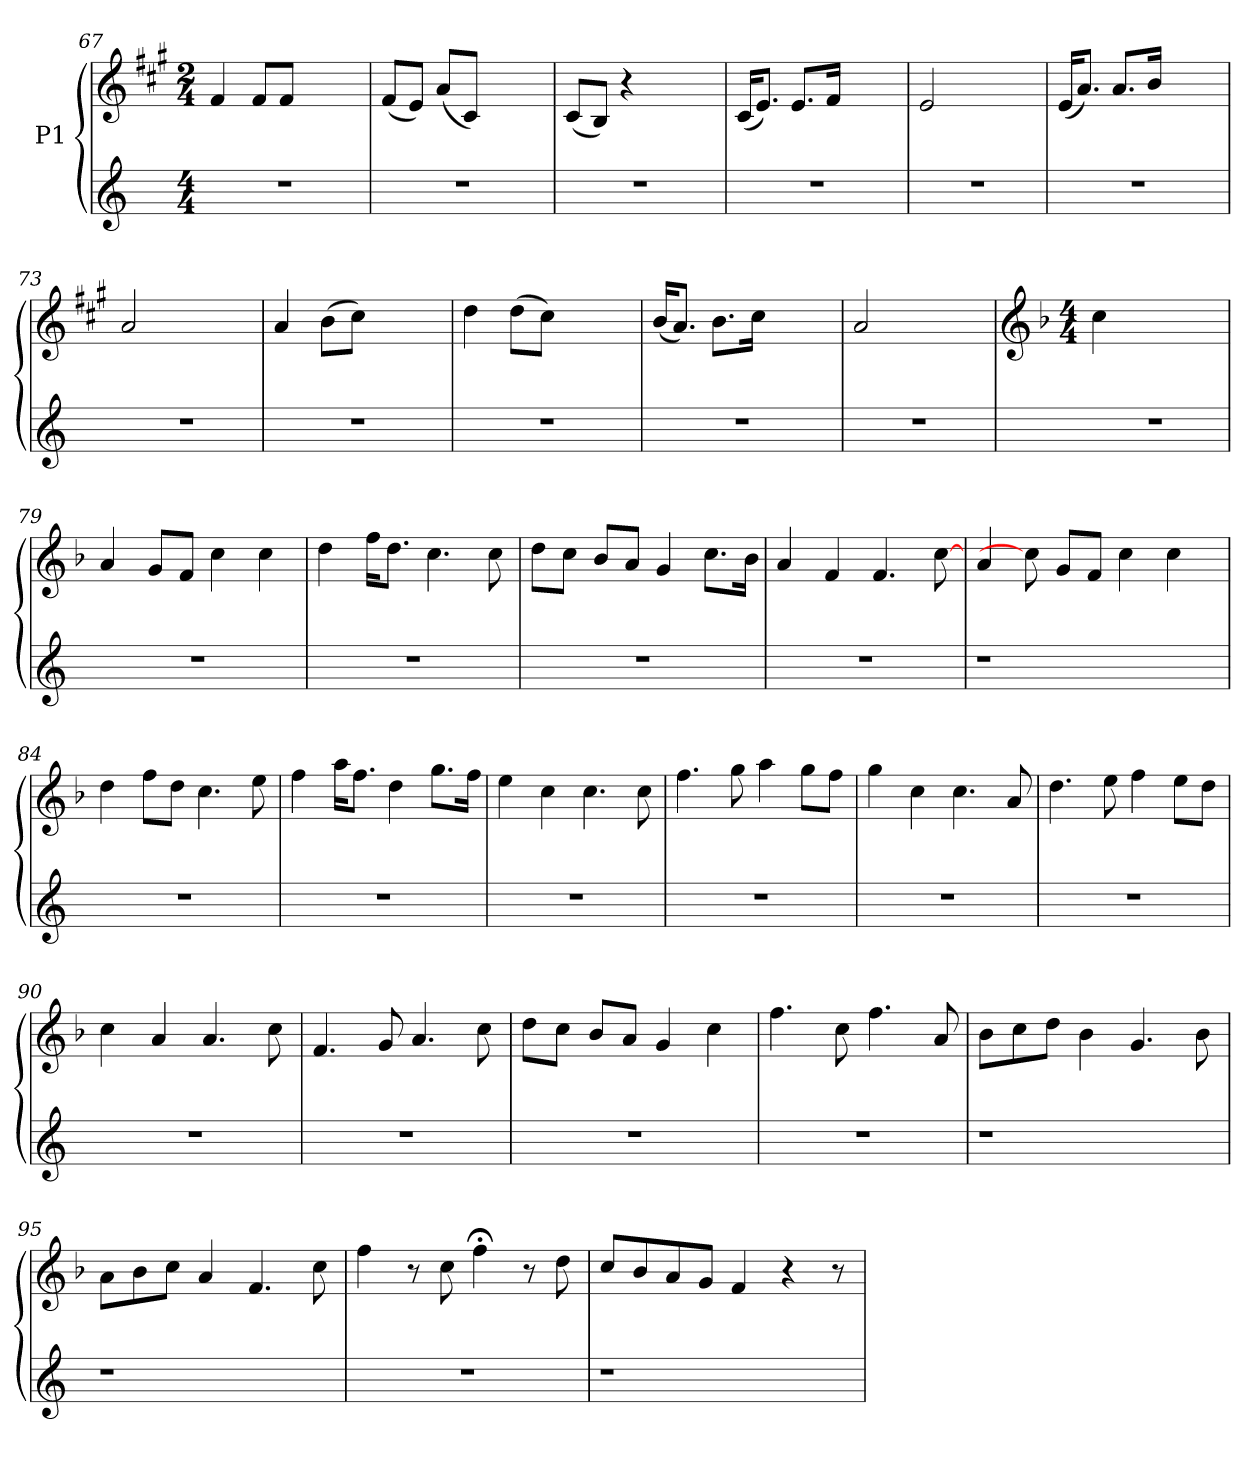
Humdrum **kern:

**kern	**kern
*part2	*part1
*staff2	*staff1
*	*I"P1
*clefG2	*clefG2
*k[]	*k[f#c#g#]
*	*A:
*M4/4	*M2/4
=67	=67
1r	4f#/
.	8f#/L
.	8f#/J
.	2ryy
=68	=68
1r	(<8f#/L
.	8e/J)
.	(<8a/L
.	8c#/J)
.	2ryy
=69	=69
1r	(<8c#/L
.	8B/J)
.	4r
.	2ryy
!!LO:LB:g=z
=70	=70
1r	(<16c#/KL
.	8.e/J)
.	8.e/L
.	16f#/Jk
.	2ryy
=71	=71
1r	2e/
.	2ryy
=72	=72
1r	(<16e/KL
.	8.a/J)
.	8.a/L
.	16b/Jk
.	2ryy
=73	=73
1r	2a/
.	2ryy
=74	=74
1r	4a/
.	(>8b\L
.	8cc#\J)
.	2ryy
=75	=75
1r	4dd\
.	(>8dd\L
.	8cc#\J)
.	2ryy
=76	=76
1r	(<16b/KL
.	8.a/J)
.	8.b\L
.	16cc#\Jk
.	2ryy
=77	=77
1r	2a/
.	2ryy
=78	=78
*	*clefG2
*	*k[b-]
*	*F:
*	*M4/4
1r	4cc\
.	2.ryy
=79	=79
1r	4a/
.	8g/L
.	8f/J
.	4cc\
.	4cc\
=80	=80
1r	4dd\
.	16ff\KL
.	8.dd\J
.	4.cc\
.	8cc\
!!LO:LB:g=z
=81	=81
1r	8dd\L
.	8cc\J
.	8b-/L
.	8a/J
.	4g/
.	8.cc\L
.	16b-\Jk
=82	=82
1r	4a/
.	4f/
.	4.f/
.	[8cc\
=83	=83
1r	4a/
.	8cc\]
.	8g/L
.	8f/J
.	4cc\
.	4cc\
8ryy	.
!!LO:PB:g=z
=84	=84
1r	4dd\
.	8ff\L
.	8dd\J
.	4.cc\
.	8ee\
=85	=85
1r	4ff\
.	16aa\KL
.	8.ff\J
.	4dd\
.	8.gg\L
.	16ff\Jk
=86	=86
1r	4ee\
.	4cc\
.	4.cc\
.	8cc\
=87	=87
1r	4.ff\
.	8gg\
.	4aa\
.	8gg\L
.	8ff\J
=88	=88
1r	4gg\
.	4cc\
.	4.cc\
.	8a/
!!LO:LB:g=z
=89	=89
1r	4.dd\
.	8ee\
.	4ff\
.	8ee\L
.	8dd\J
=90	=90
1r	4cc\
.	4a/
.	4.a/
.	8cc\
=91	=91
1r	4.f/
.	8g/
.	4.a/
.	8cc\
=92	=92
1r	8dd\L
.	8cc\J
.	8b-/L
.	8a/J
.	4g/
.	4cc\
=93	=93
1r	4.ff\
.	8cc\
.	4.ff\
.	8a/
!!LO:LB:g=z
=94	=94
1r	8b-\L
.	8cc\
.	8dd\J
.	4b-\
.	4.g/
8ryy	8b-\
=95	=95
1r	8a\L
.	8b-\
.	8cc\J
.	4a/
.	4.f/
8ryy	8cc\
=96	=96
1r	4ff\
.	8r
.	8cc\
.	4ff;<\
.	8r
.	8dd\
=97	=97
1r	8cc/L
.	8b-/
.	8a/
.	8g/J
.	4f/
.	4r
8ryy	8r
=	=
*-	*-
